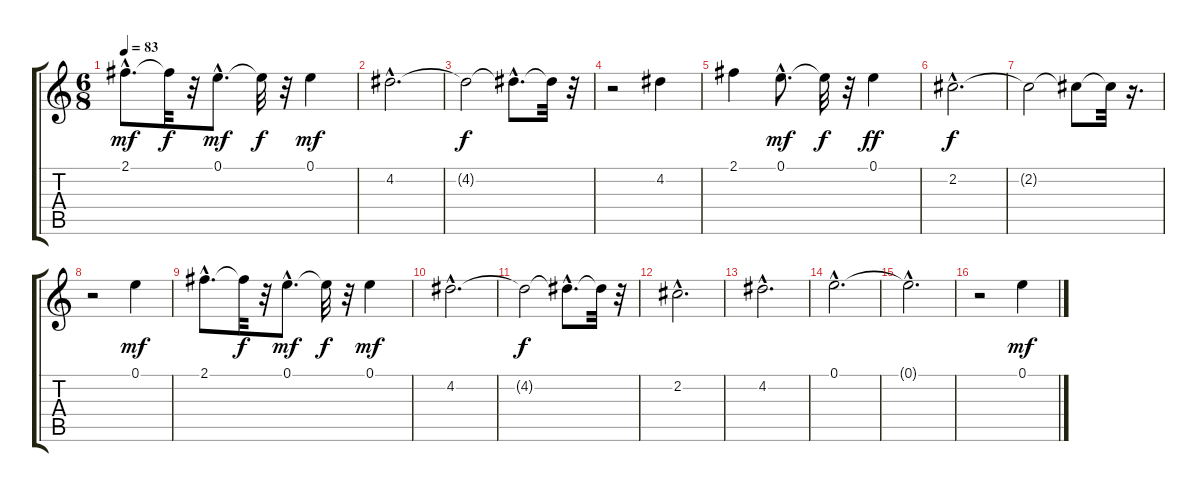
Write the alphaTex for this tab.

\track "" {instrument electricbassfinger}
\staff {score tabs}
\tuning (E4 B3 G3 D3 A2 E2) {hide}
\ts (6 8)
\tempo 83
\clef g2
\ks c
2.1{hac}.8{d dy mf} 2.1{t}.32{dy f} r.32 0.1{hac}.8{d dy mf} 0.1{t}.32{dy f} r.32 0.1.4{dy mf} |
4.2{hac}.2{d} |
4.2{t}.2{dy f} 4.2{hac t}.8{d} 4.2{t}.32 r.32 |
r.2 4.2.4 |
2.1.4 0.1{hac}.8{d dy mf} 0.1{t}.32{dy f} r.32 0.1.4{dy ff} |
2.2{hac}.2{d dy f} |
2.2{t}.2 2.2{t}.8 2.2{t}.32 r.16{d} |
r.2 0.1.4{dy mf} |
2.1{hac}.8{d} 2.1{t}.32{dy f} r.32 0.1{hac}.8{d dy mf} 0.1{t}.32{dy f} r.32 0.1.4{dy mf} |
4.2{hac}.2{d} |
4.2{t}.2{dy f} 4.2{hac t}.8{d} 4.2{t}.32 r.32 |
2.2{hac}.2{d} |
4.2{hac}.2{d} |
0.1{hac}.2{d} |
0.1{hac t}.2{d} |
r.2 0.1.4{dy mf}
